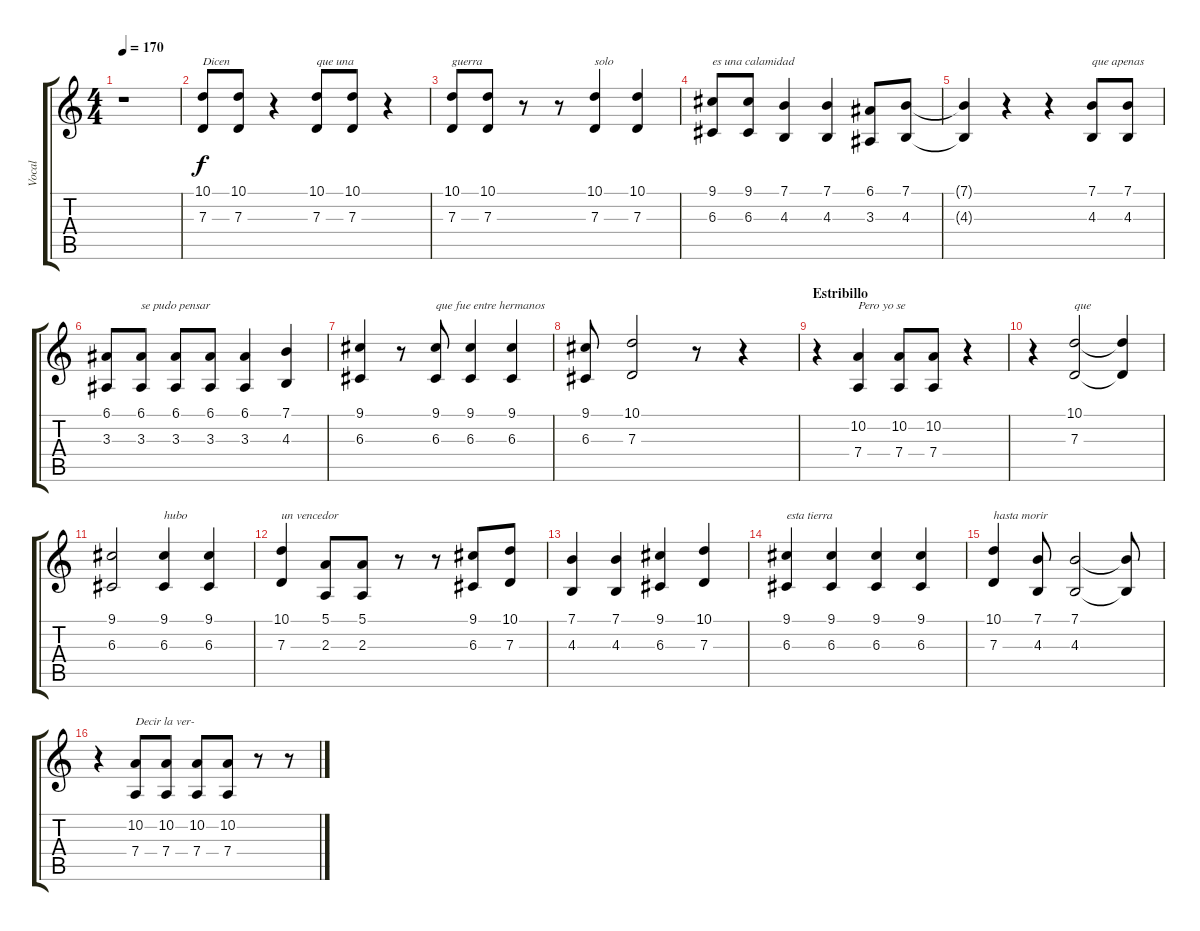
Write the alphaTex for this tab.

\track ("Vocal" "Vocal") {instrument whistle}
\staff {score tabs}
\tuning (E4 B3 G3 D3 A2 E2) {hide}
\ts (4 4)
\tempo 170
\clef g2
\ks c
r.1{dy f} |
(10.1 7.3).8{txt "Dicen"} (10.1 7.3).8 r.4 (10.1 7.3).8{txt "que una"} (10.1 7.3).8 r.4 |
(10.1 7.3).8{txt "guerra"} (10.1 7.3).8 r.8 r.8 (10.1 7.3).4{txt "solo"} (10.1 7.3).4 |
(9.1 6.3).8{txt "es una calamidad"} (9.1 6.3).8 (7.1 4.3).4 (7.1 4.3).4 (6.1 3.3).8 (7.1 4.3).8 |
(7.1{t} 4.3{t}).4 r.4 r.4 (7.1 4.3).8{txt "que apenas"} (7.1 4.3).8 |
(6.1 3.3).8 (6.1 3.3).8{txt "se pudo pensar"} (6.1 3.3).8 (6.1 3.3).8 (6.1 3.3).4 (7.1 4.3).4 |
(9.1 6.3).4 r.8 (9.1 6.3).8{txt "que fue entre hermanos"} (9.1 6.3).4 (9.1 6.3).4 |
(9.1 6.3).8 (10.1 7.3).2 r.8 r.4 |
\section ("" "Estribillo")
r.4 (10.2 7.4).4{txt "Pero yo se"} (10.2 7.4).8 (10.2 7.4).8 r.4 |
r.4 (10.1 7.3).2{txt "que"} (10.1{t} 7.3{t}).4 |
(9.1 6.3).2 (9.1 6.3).4{txt "hubo"} (9.1 6.3).4 |
(10.1 7.3).4{txt "un vencedor"} (5.1 2.3).8 (5.1 2.3).8 r.8 r.8 (9.1 6.3).8 (10.1 7.3).8 |
(7.1 4.3).4 (7.1 4.3).4 (9.1 6.3).4 (10.1 7.3).4 |
(9.1 6.3).4{txt "esta tierra"} (9.1 6.3).4 (9.1 6.3).4 (9.1 6.3).4 |
(10.1 7.3).4{txt "hasta morir"} (7.1 4.3).8 (7.1 4.3).2 (7.1{t} 4.3{t}).8 |
r.4 (10.2 7.4).8{txt "Decir la ver-"} (10.2 7.4).8 (10.2 7.4).8 (10.2 7.4).8 r.8 r.8
